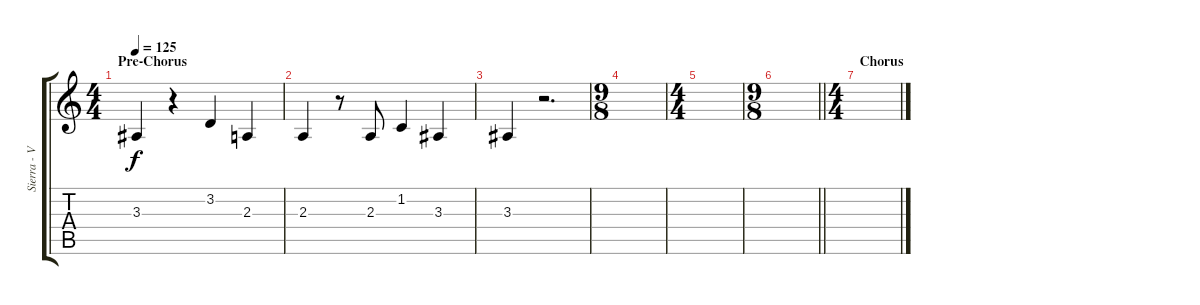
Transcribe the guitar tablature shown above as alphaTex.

\track ("Sierra - Vocals" "Sierra - V") {instrument altosax}
\staff {score tabs}
\tuning (E4 B3 G3 D3 A2 E2) {hide}
\ts (4 4)
\section ("" "Pre-Chorus")
\tempo 125
\clef g2
\ks c
3.3.4{dy f} r.4 3.2.4 2.3.4 |
2.3.4 r.8 2.3.8 1.2.4 3.3.4 |
3.3.4 r.2{d} |
\ts (9 8)
|
\ts (4 4)
|
\ts (9 8)
\barLineRight lightlight
|
\ts (4 4)
\section ("" "Chorus")
